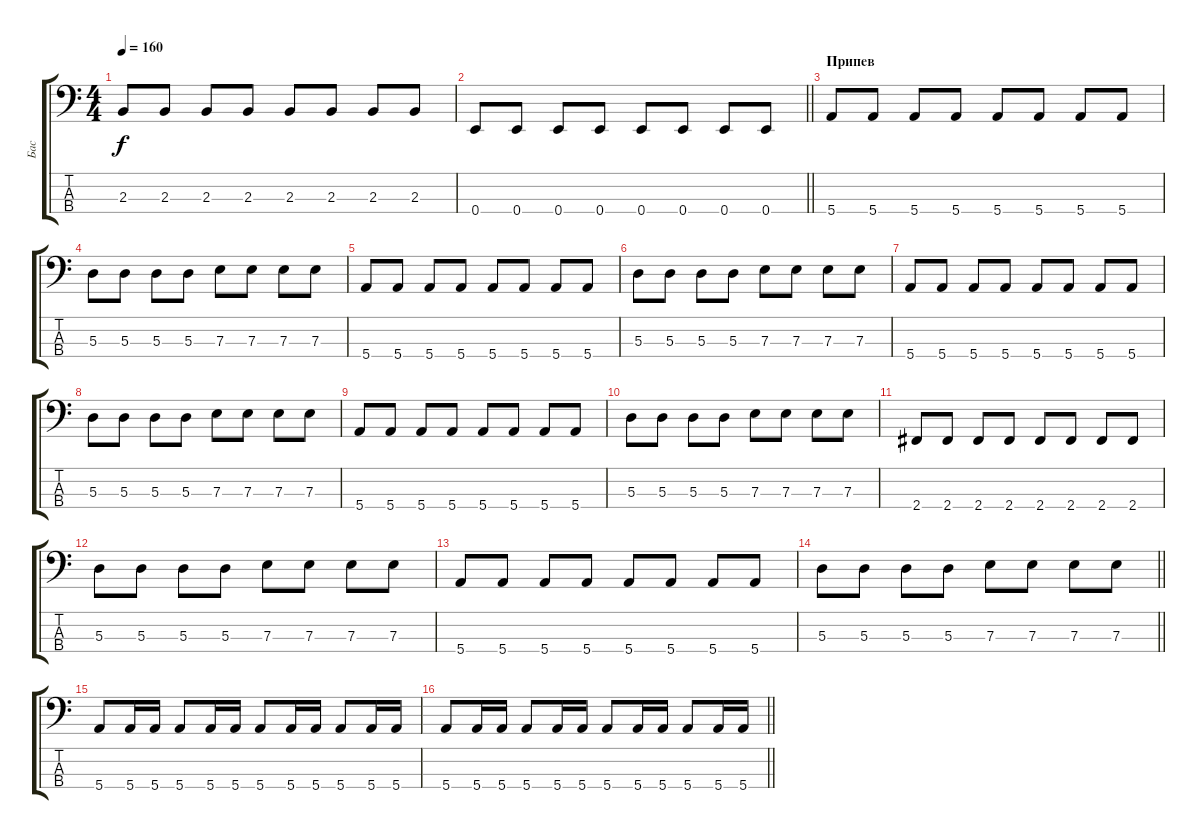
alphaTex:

\track ("Бас" "Бас") {instrument electricbassfinger}
\staff {score tabs}
\tuning (G2 D2 A1 E1) {hide}
\ts (4 4)
\tempo 160
\clef f4
\ks c
2.3.8{dy f} 2.3.8 2.3.8 2.3.8 2.3.8 2.3.8 2.3.8 2.3.8 |
\barLineRight lightlight
0.4.8 0.4.8 0.4.8 0.4.8 0.4.8 0.4.8 0.4.8 0.4.8 |
\section ("" "Припев")
5.4.8 5.4.8 5.4.8 5.4.8 5.4.8 5.4.8 5.4.8 5.4.8 |
5.3.8 5.3.8 5.3.8 5.3.8 7.3.8 7.3.8 7.3.8 7.3.8 |
5.4.8 5.4.8 5.4.8 5.4.8 5.4.8 5.4.8 5.4.8 5.4.8 |
5.3.8 5.3.8 5.3.8 5.3.8 7.3.8 7.3.8 7.3.8 7.3.8 |
5.4.8 5.4.8 5.4.8 5.4.8 5.4.8 5.4.8 5.4.8 5.4.8 |
5.3.8 5.3.8 5.3.8 5.3.8 7.3.8 7.3.8 7.3.8 7.3.8 |
5.4.8 5.4.8 5.4.8 5.4.8 5.4.8 5.4.8 5.4.8 5.4.8 |
5.3.8 5.3.8 5.3.8 5.3.8 7.3.8 7.3.8 7.3.8 7.3.8 |
2.4.8 2.4.8 2.4.8 2.4.8 2.4.8 2.4.8 2.4.8 2.4.8 |
5.3.8 5.3.8 5.3.8 5.3.8 7.3.8 7.3.8 7.3.8 7.3.8 |
5.4.8 5.4.8 5.4.8 5.4.8 5.4.8 5.4.8 5.4.8 5.4.8 |
\barLineRight lightlight
5.3.8 5.3.8 5.3.8 5.3.8 7.3.8 7.3.8 7.3.8 7.3.8 |
\section ("" " ")
5.4.8 5.4.16 5.4.16 5.4.8 5.4.16 5.4.16 5.4.8 5.4.16 5.4.16 5.4.8 5.4.16 5.4.16 |
\barLineRight lightlight
5.4.8 5.4.16 5.4.16 5.4.8 5.4.16 5.4.16 5.4.8 5.4.16 5.4.16 5.4.8 5.4.16 5.4.16
